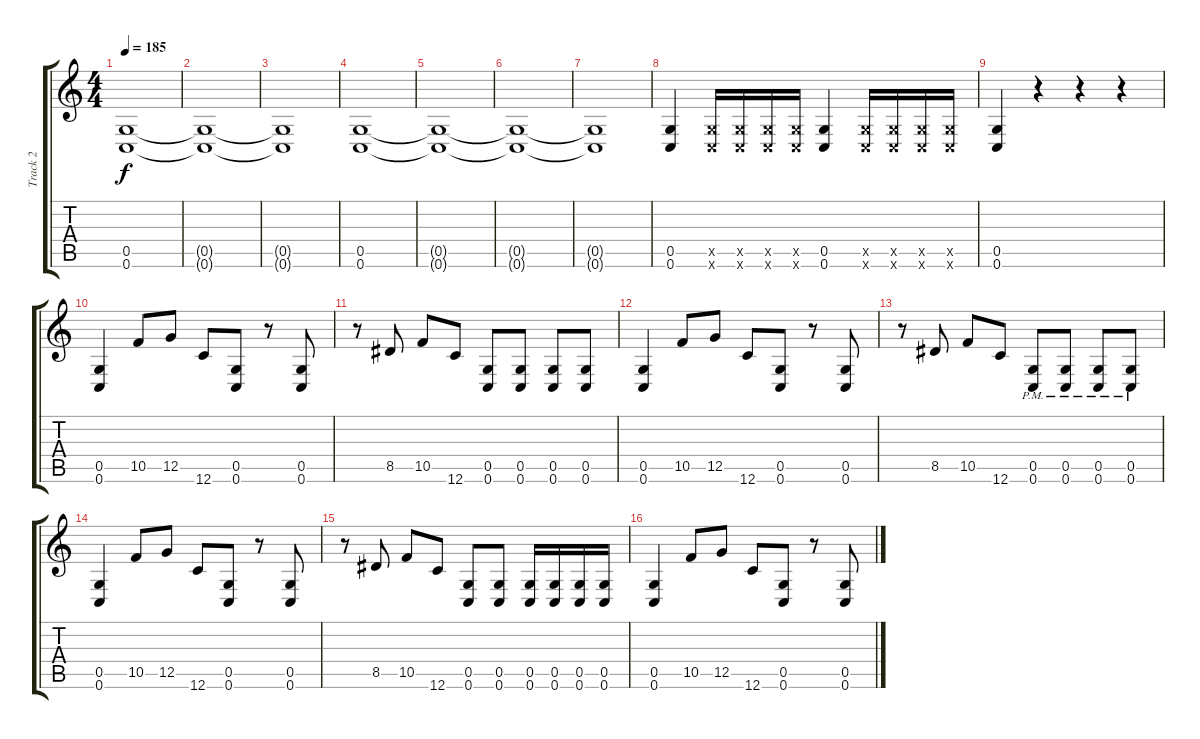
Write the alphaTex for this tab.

\track ("Track 2" "Track 2") {instrument distortionguitar}
\staff {score tabs}
\tuning (D4 A3 F3 C3 G2 C2) {hide}
\ts (4 4)
\tempo 185
\clef g2
\ks c
(0.5{t} 0.6{t}).1{dy f} |
(0.5{t} 0.6{t}).1 |
(0.5{t} 0.6{t}).1 |
(0.5 0.6).1 |
(0.5{t} 0.6{t}).1 |
(0.5{t} 0.6{t}).1 |
(0.5{t} 0.6{t}).1 |
(0.5 0.6).4 (0.5{x} 0.6{x}).16 (0.5{x} 0.6{x}).16 (0.5{x} 0.6{x}).16 (0.5{x} 0.6{x}).16 (0.5 0.6).4 (0.5{x} 0.6{x}).16 (0.5{x} 0.6{x}).16 (0.5{x} 0.6{x}).16 (0.5{x} 0.6{x}).16 |
(0.5 0.6).4 r.4 r.4 r.4 |
(0.5 0.6).4 10.5.8 12.5.8 12.6.8 (0.5 0.6).8 r.8 (0.5 0.6).8 |
r.8 8.5.8 10.5.8 12.6.8 (0.5 0.6).8 (0.5 0.6).8 (0.5 0.6).8 (0.5 0.6).8 |
(0.5 0.6).4 10.5.8 12.5.8 12.6.8 (0.5 0.6).8 r.8 (0.5 0.6).8 |
r.8 8.5.8 10.5.8 12.6.8 (0.5{pm} 0.6{pm}).8 (0.5{pm} 0.6{pm}).8 (0.5{pm} 0.6{pm}).8 (0.5{pm} 0.6{pm}).8 |
(0.5 0.6).4 10.5.8 12.5.8 12.6.8 (0.5 0.6).8 r.8 (0.5 0.6).8 |
r.8 8.5.8 10.5.8 12.6.8 (0.5 0.6).8 (0.5 0.6).8 (0.5 0.6).16 (0.5 0.6).16 (0.5 0.6).16 (0.5 0.6).16 |
(0.5 0.6).4 10.5.8 12.5.8 12.6.8 (0.5 0.6).8 r.8 (0.5 0.6).8
